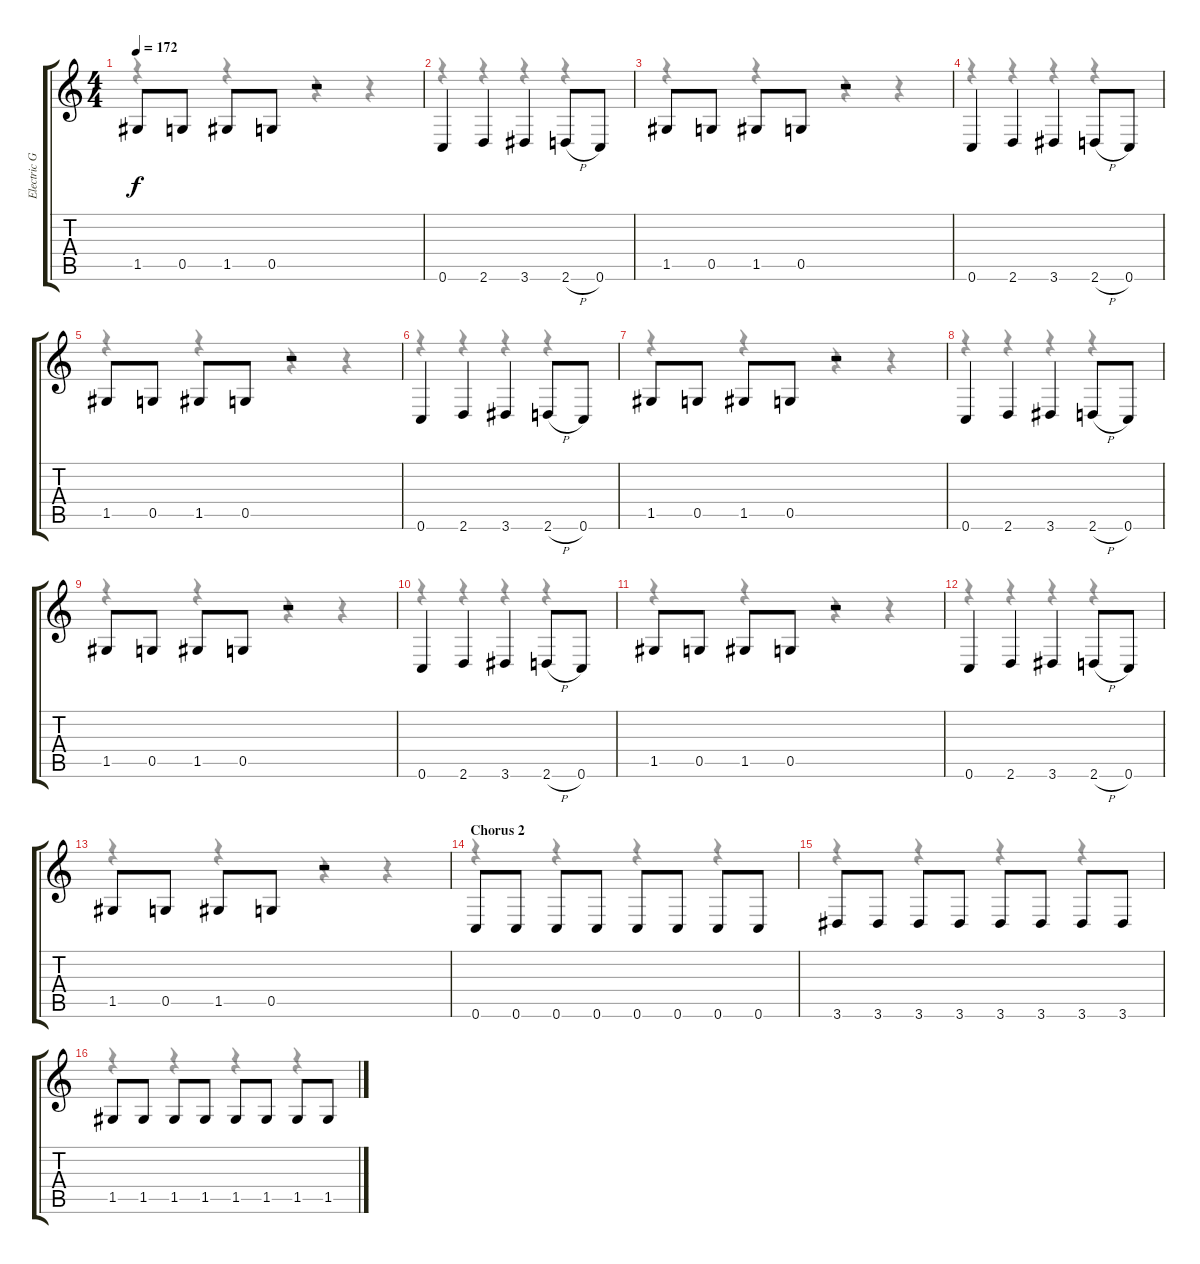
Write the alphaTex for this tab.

\track ("Electric Guitar I" "Electric G") {instrument electricguitarclean}
\staff {score tabs}
\tuning (D4 A3 F3 C3 G2 C2) {hide}
\voice
\ts (4 4)
\tempo 172
\clef g2
\ks c
1.5.8{dy f} 0.5.8 1.5.8 0.5.8 r.2 |
0.6.4 2.6.4 3.6.4 2.6{h}.8 0.6.8 |
1.5.8 0.5.8 1.5.8 0.5.8 r.2 |
0.6.4 2.6.4 3.6.4 2.6{h}.8 0.6.8 |
1.5.8 0.5.8 1.5.8 0.5.8 r.2 |
0.6.4 2.6.4 3.6.4 2.6{h}.8 0.6.8 |
1.5.8 0.5.8 1.5.8 0.5.8 r.2 |
0.6.4 2.6.4 3.6.4 2.6{h}.8 0.6.8 |
1.5.8 0.5.8 1.5.8 0.5.8 r.2 |
0.6.4 2.6.4 3.6.4 2.6{h}.8 0.6.8 |
1.5.8 0.5.8 1.5.8 0.5.8 r.2 |
0.6.4 2.6.4 3.6.4 2.6{h}.8 0.6.8 |
1.5.8 0.5.8 1.5.8 0.5.8 r.2 |
\section ("" "Chorus 2")
0.6.8 0.6.8 0.6.8 0.6.8 0.6.8 0.6.8 0.6.8 0.6.8 |
3.6.8 3.6.8 3.6.8 3.6.8 3.6.8 3.6.8 3.6.8 3.6.8 |
1.5.8 1.5.8 1.5.8 1.5.8 1.5.8 1.5.8 1.5.8 1.5.8
\voice
\clef g2
\ottava regular
\simile none
\ks c
r.4{dy f} r.4 r.4 r.4 |
r.4 r.4 r.4 r.4 |
r.4 r.4 r.4 r.4 |
r.4 r.4 r.4 r.4 |
r.4 r.4 r.4 r.4 |
r.4 r.4 r.4 r.4 |
r.4 r.4 r.4 r.4 |
r.4 r.4 r.4 r.4 |
r.4 r.4 r.4 r.4 |
r.4 r.4 r.4 r.4 |
r.4 r.4 r.4 r.4 |
r.4 r.4 r.4 r.4 |
r.4 r.4 r.4 r.4 |
r.4 r.4 r.4 r.4 |
r.4 r.4 r.4 r.4 |
r.4 r.4 r.4 r.4
